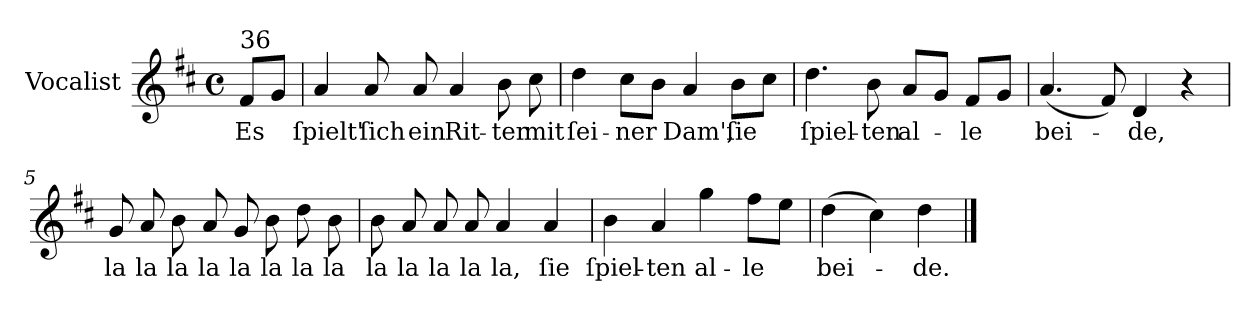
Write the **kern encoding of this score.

**kern	**text
*part1	*part1
*staff1	*staff1
*I"Vocalist	*
*k[f#c#]	*
*D:	*
*M4/4	*
*met(c)	*
=	=
!LO:TX:a:t=36	!
8f#L	Es
8gJ	.
=1	=1
4a	ſpielt'
8a	ſich
8a	ein
4a	Rit-
8b	-ter
8cc#	mit
=2	=2
4dd	ſei-
8cc#L	-ner
8bJ	.
4a	Dam',
8bL	ſie
8cc#J	.
=3	=3
4.dd	ſpiel-
8b	-ten
8aL	al-
8gJ	.
8f#L	-le
8gJ	.
=4	=4
(4.a	bei-
8f#)	.
4d	-de,
4r	.
=5	=5
8g	la
8a	la
8b	la
8a	la
8g	la
8b	la
8dd	la
8b	la
=6	=6
8b	la
8a	la
8a	la
8a	la
4a	la,
4a	ſie
=7	=7
4b	ſpiel-
4a	-ten
4gg	al-
8ff#L	-le
8eeJ	.
=8	=8
(4dd	bei-
4cc#)	.
4dd	-de.
==	==
*-	*-
